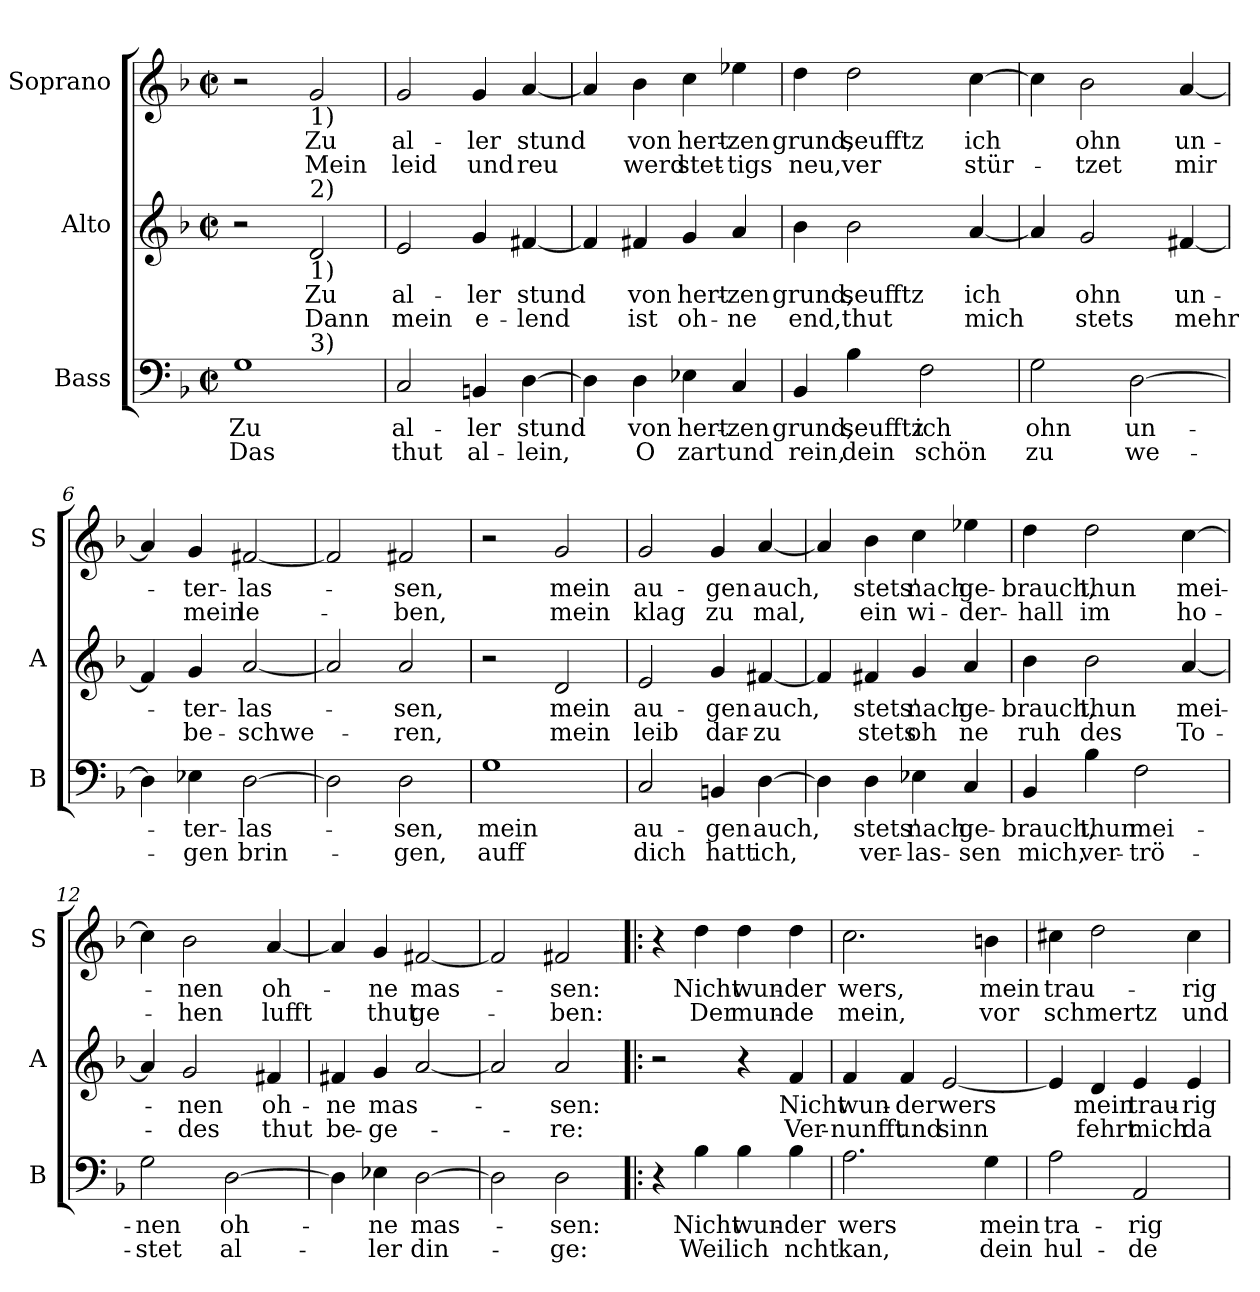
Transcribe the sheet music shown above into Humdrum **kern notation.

**kern	**text	**text	**kern	**text	**text	**kern	**text	**text
*part3	*part3	*part3	*part2	*part2	*part2	*part1	*part1	*part1
*staff3	*staff3	*staff3	*staff2	*staff2	*staff2	*staff1	*staff1	*staff1
*I"Bass	*	*	*I"Alto	*	*	*I"Soprano	*	*
*I'B	*	*	*I'A	*	*	*I'S	*	*
*clefF4	*	*	*clefG2	*	*	*clefG2	*	*
*k[b-]	*	*	*k[b-]	*	*	*k[b-]	*	*
*F:	*	*	*F:	*	*	*F:	*	*
*M2/2	*	*	*M2/2	*	*	*M2/2	*	*
*met(c|)	*	*	*met(c|)	*	*	*met(c|)	*	*
=1	=1	=1	=1	=1	=1	=1	=1	=1
!LO:TX:b:t=1)	!	!	!	!	!	!	!	!
!LO:TX:b:t=4)	!	!	!	!	!	!	!	!
!	!LO:LY:b	!LO:LY:b	!	!	!	!	!	!
*^	*	*	*	*	*	*	*	*
1G	2ryy	Zu	Das	2r	.	.	2r	.	.
!	!	!	!	!	!	!	!LO:TX:b:t=1)	!	!
!	!	!	!	!LO:TX:a:t=2)	!	!	!	!	!
!	!	!	!	!LO:TX:b:t=1)	!	!	!	!	!
!	!LO:TX:a:t=3)	!	!	!	!	!	!	!	!
!	!	!	!	!	!LO:LY:b	!LO:LY:b	!	!LO:LY:b	!LO:LY:b
.	2ryy	.	.	2d/	Zu	Dann	2g/	Zu	Mein
=2	=2	=2	=2	=2	=2	=2	=2	=2	=2
!	!	!LO:LY:b	!LO:LY:b	!	!LO:LY:b	!LO:LY:b	!	!LO:LY:b	!LO:LY:b
*v	*v	*	*	*	*	*	*	*	*
2C/	al-	thut	2e/	al-	mein	2g/	al-	leid
!	!LO:LY:b	!LO:LY:b	!	!LO:LY:b	!LO:LY:b	!	!LO:LY:b	!LO:LY:b
4BBn/	-ler	al-	4g/	-ler	e-	4g/	-ler	und
!	!LO:LY:b	!LO:LY:b	!	!LO:LY:b	!LO:LY:b	!	!LO:LY:b	!LO:LY:b
[4D\	stund	-lein,	[4f#X/	stund	-lend	[4a/	stund	reu
=3	=3	=3	=3	=3	=3	=3	=3	=3
4D\]	.	.	4f#/]	.	.	4a/]	.	.
!	!LO:LY:b	!LO:LY:b	!	!LO:LY:b	!LO:LY:b	!	!LO:LY:b	!LO:LY:b
4D\	von	O	4f#X/	von	ist	4b-\	von	werd
!	!LO:LY:b	!LO:LY:b	!	!LO:LY:b	!LO:LY:b	!	!LO:LY:b	!LO:LY:b
4E-X\	hert-	zart	4g/	hert-	oh-	4cc\	hert-	stet-
!	!LO:LY:b	!LO:LY:b	!	!LO:LY:b	!LO:LY:b	!	!LO:LY:b	!LO:LY:b
4C/	-zen	und	4a/	-zen	-ne	4ee-X\	-zen	-tigs
=4	=4	=4	=4	=4	=4	=4	=4	=4
!	!LO:LY:b	!LO:LY:b	!	!LO:LY:b	!LO:LY:b	!	!LO:LY:b	!LO:LY:b
4BB-/	grund,	rein,	4b-\	grund,	end,	4dd\	grund,	neu,
!	!LO:LY:b	!LO:LY:b	!	!LO:LY:b	!LO:LY:b	!	!LO:LY:b	!LO:LY:b
4B-\	seufftz	dein	2b-\	seufftz	thut	2dd\	seufftz	ver
!	!LO:LY:b	!LO:LY:b	!	!	!	!	!	!
2F\	ich	schön	.	.	.	.	.	.
!	!	!	!	!LO:LY:b	!LO:LY:b	!	!LO:LY:b	!LO:LY:b
.	.	.	[4a/	ich	mich	[4cc\	ich	stür-
!!LO:LB:g=z
=5	=5	=5	=5	=5	=5	=5	=5	=5
!	!LO:LY:b	!LO:LY:b	!	!	!	!	!	!
2G\	ohn	zu	4a/]	.	.	4cc\]	.	.
!	!	!	!	!LO:LY:b	!LO:LY:b	!	!LO:LY:b	!LO:LY:b
.	.	.	2g/	ohn	stets	2b-\	ohn	-tzet
!	!LO:LY:b	!LO:LY:b	!	!	!	!	!	!
[2D\	un-	we-	.	.	.	.	.	.
!	!	!	!	!LO:LY:b	!LO:LY:b	!	!LO:LY:b	!LO:LY:b
.	.	.	[4f#X/	un-	mehr	[4a/	un-	mir
=6	=6	=6	=6	=6	=6	=6	=6	=6
4D\]	.	.	4f#/]	.	.	4a/]	.	.
!	!LO:LY:b	!LO:LY:b	!	!LO:LY:b	!LO:LY:b	!	!LO:LY:b	!LO:LY:b
4E-X\	-ter-	-gen	4g/	-ter-	be-	4g/	-ter-	mein
!	!LO:LY:b	!LO:LY:b	!	!LO:LY:b	!LO:LY:b	!	!LO:LY:b	!LO:LY:b
[2D\	-las-	brin-	[2a/	-las-	-schwe-	[2f#X/	-las-	le-
=7	=7	=7	=7	=7	=7	=7	=7	=7
2D\]	.	.	2a/]	.	.	2f#/]	.	.
!	!LO:LY:b	!LO:LY:b	!	!LO:LY:b	!LO:LY:b	!	!LO:LY:b	!LO:LY:b
2D\	-sen,	-gen,	2a/	-sen,	-ren,	2f#X/	-sen,	-ben,
=8	=8	=8	=8	=8	=8	=8	=8	=8
!	!LO:LY:b	!LO:LY:b	!	!	!	!	!	!
1G	mein	auff	2r	.	.	2r	.	.
!	!	!	!	!LO:LY:b	!LO:LY:b	!	!LO:LY:b	!LO:LY:b
.	.	.	2d/	mein	mein	2g/	mein	mein
=9	=9	=9	=9	=9	=9	=9	=9	=9
!	!LO:LY:b	!LO:LY:b	!	!LO:LY:b	!LO:LY:b	!	!LO:LY:b	!LO:LY:b
2C/	au-	dich	2e/	au-	leib	2g/	au-	klag
!	!LO:LY:b	!LO:LY:b	!	!LO:LY:b	!LO:LY:b	!	!LO:LY:b	!LO:LY:b
4BBn/	-gen	hatt	4g/	-gen	dar-	4g/	-gen	zu
!	!LO:LY:b	!LO:LY:b	!	!LO:LY:b	!LO:LY:b	!	!LO:LY:b	!LO:LY:b
[4D\	auch,	ich,	[4f#X/	auch,	-zu	[4a/	auch,	mal,
!!LO:LB:g=z
=10	=10	=10	=10	=10	=10	=10	=10	=10
4D\]	.	.	4f#/]	.	.	4a/]	.	.
!	!LO:LY:b	!LO:LY:b	!	!LO:LY:b	!LO:LY:b	!	!LO:LY:b	!LO:LY:b
4D\	stets'	ver-	4f#X/	stets'	stets	4b-\	stets'	ein
!	!LO:LY:b	!LO:LY:b	!	!LO:LY:b	!LO:LY:b	!	!LO:LY:b	!LO:LY:b
4E-X\	nach	-las-	4g/	nach	oh	4cc\	nach	wi-
!	!LO:LY:b	!LO:LY:b	!	!LO:LY:b	!LO:LY:b	!	!LO:LY:b	!LO:LY:b
4C/	ge-	-sen	4a/	ge-	ne	4ee-X\	ge-	-der-
=11	=11	=11	=11	=11	=11	=11	=11	=11
!	!LO:LY:b	!LO:LY:b	!	!LO:LY:b	!LO:LY:b	!	!LO:LY:b	!LO:LY:b
4BB-/	-brauch,	mich,	4b-\	-brauch,	ruh	4dd\	-brauch,	-hall
!	!LO:LY:b	!LO:LY:b	!	!LO:LY:b	!LO:LY:b	!	!LO:LY:b	!LO:LY:b
4B-\	thun	ver-	2b-\	thun	des	2dd\	thun	im
!	!LO:LY:b	!LO:LY:b	!	!	!	!	!	!
2F\	mei-	-trö-	.	.	.	.	.	.
!	!	!	!	!LO:LY:b	!LO:LY:b	!	!LO:LY:b	!LO:LY:b
.	.	.	[4a/	mei-	To-	[4cc\	mei-	ho-
=12	=12	=12	=12	=12	=12	=12	=12	=12
!	!LO:LY:b	!LO:LY:b	!	!	!	!	!	!
2G\	-nen	-stet	4a/]	.	.	4cc\]	.	.
!	!	!	!	!LO:LY:b	!LO:LY:b	!	!LO:LY:b	!LO:LY:b
.	.	.	2g/	-nen	-des	2b-\	-nen	-hen
!	!LO:LY:b	!LO:LY:b	!	!	!	!	!	!
[2D\	oh-	al-	.	.	.	.	.	.
!	!	!	!	!LO:LY:b	!LO:LY:b	!	!LO:LY:b	!LO:LY:b
.	.	.	4f#X/	oh-	thut	[4a/	oh-	lufft
=13	=13	=13	=13	=13	=13	=13	=13	=13
!	!	!	!	!LO:LY:b	!LO:LY:b	!	!	!
4D\]	.	.	4f#X/	-ne	be-	4a/]	.	.
!	!LO:LY:b	!LO:LY:b	!	!LO:LY:b	!LO:LY:b	!	!LO:LY:b	!LO:LY:b
4E-X\	-ne	-ler	4g/	mas-	-ge-	4g/	-ne	thut
!	!LO:LY:b	!LO:LY:b	!	!	!	!	!LO:LY:b	!LO:LY:b
[2D\	mas-	din-	[2a/	.	.	[2f#X/	mas-	ge-
=14	=14	=14	=14	=14	=14	=14	=14	=14
2D\]	.	.	2a/]	.	.	2f#/]	.	.
!	!LO:LY:b	!LO:LY:b	!	!LO:LY:b	!LO:LY:b	!	!LO:LY:b	!LO:LY:b
2D\	-sen:	-ge:	2a/	-sen:	-re:	2f#X/	-sen:	-ben:
!!LO:PB:g=z
=15!|:	=15!|:	=15!|:	=15!|:	=15!|:	=15!|:	=15!|:	=15!|:	=15!|:
4r	.	.	2r	.	.	4r	.	.
!	!LO:LY:b	!LO:LY:b	!	!	!	!	!LO:LY:b	!LO:LY:b
4B-\	Nicht	Weil	.	.	.	4dd\	Nicht	Der
!	!LO:LY:b	!LO:LY:b	!	!	!	!	!LO:LY:b	!LO:LY:b
4B-\	wun-	ich	4r	.	.	4dd\	wun-	mun-
!	!LO:LY:b	!LO:LY:b	!	!LO:LY:b	!LO:LY:b	!	!LO:LY:b	!LO:LY:b
4B-\	-der	ncht	4f/	Nicht	Ver-	4dd\	-der	-de
=16	=16	=16	=16	=16	=16	=16	=16	=16
!	!LO:LY:b	!LO:LY:b	!	!LO:LY:b	!LO:LY:b	!	!LO:LY:b	!LO:LY:b
2.A\	wers	kan,	4f/	wun-	-nunfft	2.cc\	wers,	mein,
!	!	!	!	!LO:LY:b	!LO:LY:b	!	!	!
.	.	.	4f/	-der	und	.	.	.
!	!	!	!	!LO:LY:b	!LO:LY:b	!	!	!
.	.	.	[2e/	wers	sinn	.	.	.
!	!LO:LY:b	!LO:LY:b	!	!	!	!	!LO:LY:b	!LO:LY:b
4G\	mein	dein	.	.	.	4bn\	mein	vor
=17	=17	=17	=17	=17	=17	=17	=17	=17
!	!LO:LY:b	!LO:LY:b	!	!	!	!	!LO:LY:b	!LO:LY:b
2A\	tra-	hul-	4e/]	.	.	4cc#X\	trau-	schmertz
!	!	!	!	!LO:LY:b	!LO:LY:b	!	!	!
.	.	.	4d/	mein	fehrt	2dd\	.	.
!	!LO:LY:b	!LO:LY:b	!	!LO:LY:b	!LO:LY:b	!	!	!
2AA/	-rig	-de	4e/	trau-	mich	.	.	.
!	!	!	!	!LO:LY:b	!LO:LY:b	!	!LO:LY:b	!LO:LY:b
.	.	.	4e/	-rig	da-	4cc#\	-rig	und
=	=	=	=	=	=	=	=	=
*-	*-	*-	*-	*-	*-	*-	*-	*-
